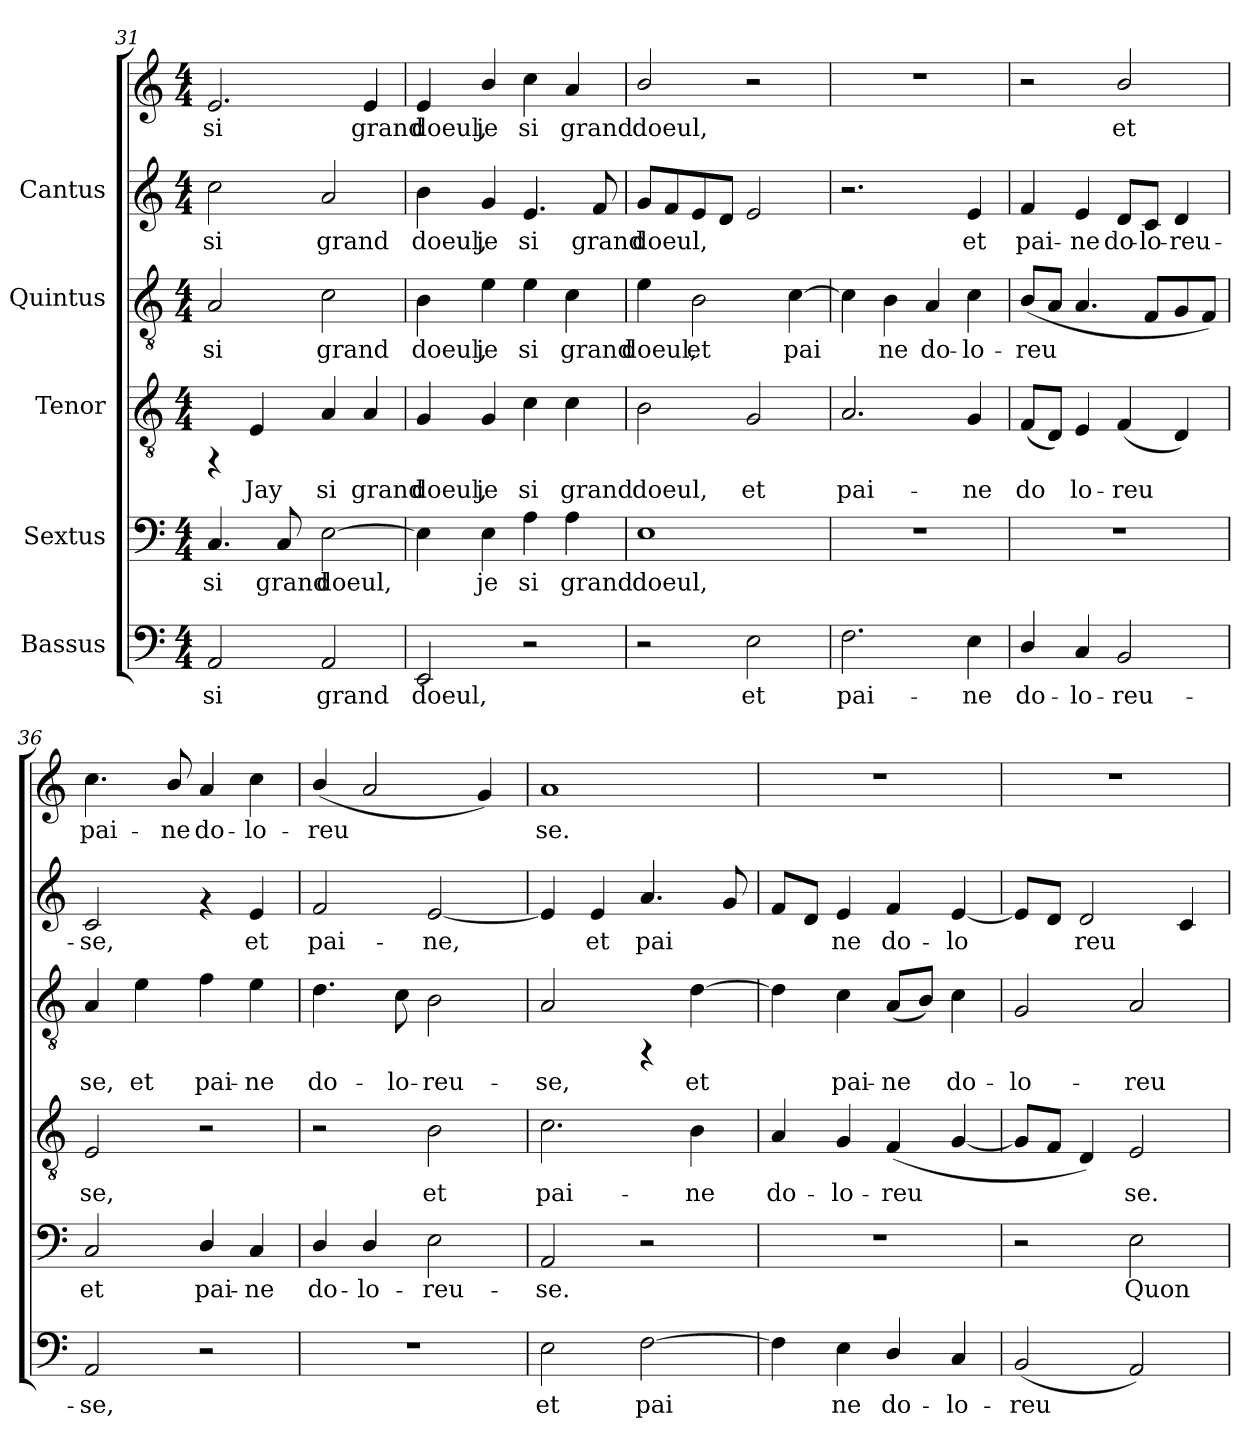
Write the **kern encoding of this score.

**kern	**text	**kern	**text	**kern	**text	**kern	**text	**kern	**text	**kern	**text
*part5	*part5	*part4	*part4	*part3	*part3	*part2	*part2	*part1	*part1	*part1	*part1
*staff6	*staff6	*staff5	*staff5	*staff4	*staff4	*staff3	*staff3	*staff2	*staff2	*staff1	*staff1
*I"Bassus	*	*I"Sextus	*	*I"Tenor	*	*I"Quintus	*	*I"Cantus	*	*	*
!!LO:PB:g=z
*clefF4	*	*clefF4	*	*clefGv2	*	*clefGv2	*	*clefG2	*	*clefG2	*
*M4/4	*	*M4/4	*	*M4/4	*	*M4/4	*	*M4/4	*	*M4/4	*
=31	=31	=31	=31	=31	=31	=31	=31	=31	=31	=31	=31
!	!LO:LY:b:cj	!	!LO:LY:b:cj	!	!	!	!LO:LY:b:cj	!	!LO:LY:b:cj	!	!LO:LY:b
2AA/	si	4.C/	si	4rFF	.	2A/	si	2cc\	si	2.e/	si
!	!	!	!	!	!LO:LY:b:cj	!	!	!	!	!	!
.	.	.	.	4E/	Jay	.	.	.	.	.	.
!	!	!	!LO:LY:b:cj	!	!	!	!	!	!	!	!
.	.	8C/	grand	.	.	.	.	.	.	.	.
!	!LO:LY:b:cj	!	!LO:LY:b:cj	!	!LO:LY:b:cj	!	!LO:LY:b:cj	!	!LO:LY:b:cj	!	!
2AA/	grand	[>2E\	doeul,	4A/	si	2c\	grand	2a/	grand	.	.
!	!	!	!	!	!LO:LY:b:cj	!	!	!	!	!	!LO:LY:b
.	.	.	.	4A/	grand	.	.	.	.	4e/	grand
=32	=32	=32	=32	=32	=32	=32	=32	=32	=32	=32	=32
!	!LO:LY:b:cj	!	!LO:LY:b:cj	!	!LO:LY:b:cj	!	!LO:LY:b:cj	!	!LO:LY:b:cj	!	!LO:LY:b
2EE/	doeul,	4E\]	.	4G/	doeul,	4B\	doeul,	4b\	doeul,	4e/	doeul,
!	!	!	!LO:LY:b:cj	!	!LO:LY:b:cj	!	!LO:LY:b:cj	!	!LO:LY:b:cj	!	!LO:LY:b
.	.	4E\	je	4G/	je	4e\	je	4g/	je	4b/	je
!	!	!	!LO:LY:b:cj	!	!LO:LY:b:cj	!	!LO:LY:b:cj	!	!LO:LY:b:cj	!	!LO:LY:b
2r	.	4A\	si	4c\	si	4e\	si	4.e/	si	4cc\	si
!	!	!	!LO:LY:b:cj	!	!LO:LY:b:cj	!	!LO:LY:b:cj	!	!	!	!LO:LY:b
.	.	4A\	grand	4c\	grand	4c\	grand	.	.	4a/	grand
!	!	!	!	!	!	!	!	!	!LO:LY:b:cj	!	!
.	.	.	.	.	.	.	.	8f/	grand	.	.
=33	=33	=33	=33	=33	=33	=33	=33	=33	=33	=33	=33
!	!	!	!LO:LY:b:cj	!	!LO:LY:b:cj	!	!LO:LY:b:cj	!	!LO:LY:b:cj	!	!LO:LY:b
2r	.	1E	doeul,	2B\	doeul,	4e\	doeul,	8g/L	doeul,	2b/	doeul,
!	!	!	!	!	!	!	!	!	!LO:LY:b:cj	!	!
.	.	.	.	.	.	.	.	8f/	.	.	.
!	!	!	!	!	!	!	!LO:LY:b:cj	!	!LO:LY:b:cj	!	!
.	.	.	.	.	.	2B\	et	8e/	.	.	.
!	!	!	!	!	!	!	!	!	!LO:LY:b:cj	!	!
.	.	.	.	.	.	.	.	8d/J	.	.	.
!	!LO:LY:b:cj	!	!	!	!LO:LY:b:cj	!	!	!	!LO:LY:b:cj	!	!
2E\	et	.	.	2G/	et	.	.	2e/	.	2r	.
!	!	!	!	!	!	!	!LO:LY:b:cj	!	!	!	!
.	.	.	.	.	.	[>4c\	pai-	.	.	.	.
=34	=34	=34	=34	=34	=34	=34	=34	=34	=34	=34	=34
!	!LO:LY:b:cj	!	!	!	!LO:LY:b:cj	!	!LO:LY:b:cj	!	!	!	!
2.F\	pai-	1r	.	2.A/	pai-	4c\]	-	2.r	.	1r	.
!	!	!	!	!	!	!	!LO:LY:b:cj	!	!	!	!
.	.	.	.	.	.	4B\	ne	.	.	.	.
!	!	!	!	!	!	!	!LO:LY:b:cj	!	!	!	!
.	.	.	.	.	.	4A/	do-	.	.	.	.
!	!LO:LY:b:cj	!	!	!	!LO:LY:b:cj	!	!LO:LY:b:cj	!	!LO:LY:b:cj	!	!
4E\	-ne	.	.	4G/	-ne	4c\	-lo-	4e/	et	.	.
!!LO:LB:g=z
=35	=35	=35	=35	=35	=35	=35	=35	=35	=35	=35	=35
!	!LO:LY:b:cj	!	!	!	!LO:LY:b:cj	!	!LO:LY:b:cj	!	!LO:LY:b:cj	!	!
4D/	do-	1r	.	(<8F/L	do-	(<8B/L	-reu-	4f/	pai-	2r	.
!	!	!	!	!	!LO:LY:b:cj	!	!LO:LY:b:cj	!	!	!	!
.	.	.	.	8D/J)	-	8A/J	--	.	.	.	.
!	!LO:LY:b:cj	!	!	!	!LO:LY:b:cj	!	!LO:LY:b:cj	!	!LO:LY:b:cj	!	!
4C/	-lo-	.	.	4E/	lo-	4.A/	--	4e/	-ne	.	.
!	!LO:LY:b:cj	!	!	!	!LO:LY:b:cj	!	!	!	!LO:LY:b:cj	!	!LO:LY:b
2BB/	-reu-	.	.	(<4F/	-reu-	.	.	8d/L	do-	2b/	et
!	!	!	!	!	!	!	!LO:LY:b:cj	!	!LO:LY:b:cj	!	!
.	.	.	.	.	.	8F/L	--	8c/J	-lo-	.	.
!	!	!	!	!	!LO:LY:b:cj	!	!LO:LY:b:cj	!	!LO:LY:b:cj	!	!
.	.	.	.	4D/)	--	8G/	--	4d/	-reu-	.	.
!	!	!	!	!	!	!	!LO:LY:b:cj	!	!	!	!
.	.	.	.	.	.	8F/J)	--	.	.	.	.
=36	=36	=36	=36	=36	=36	=36	=36	=36	=36	=36	=36
!	!LO:LY:b:cj	!	!LO:LY:b:cj	!	!LO:LY:b:cj	!	!LO:LY:b:cj	!	!LO:LY:b:cj	!	!LO:LY:b
2AA/	-se,	2C/	et	2E/	-se,	4A/	-se,	2c/	-se,	4.cc\	-pai-
!	!	!	!	!	!	!	!LO:LY:b:cj	!	!	!	!
.	.	.	.	.	.	4e\	et	.	.	.	.
!	!	!	!	!	!	!	!	!	!	!	!LO:LY:b
.	.	.	.	.	.	.	.	.	.	8b/	-ne
!	!	!	!LO:LY:b:cj	!	!	!	!LO:LY:b:cj	!	!	!	!LO:LY:b
2r	.	4D/	pai-	2r	.	4f\	pai-	4rf	.	4a/	do-
!	!	!	!LO:LY:b:cj	!	!	!	!LO:LY:b:cj	!	!LO:LY:b:cj	!	!LO:LY:b
.	.	4C/	-ne	.	.	4e\	-ne	4e/	et	4cc\	-lo-
=37	=37	=37	=37	=37	=37	=37	=37	=37	=37	=37	=37
!	!	!	!LO:LY:b:cj	!	!	!	!LO:LY:b:cj	!	!LO:LY:b:cj	!	!LO:LY:b
1r	.	4D/	do-	2r	.	4.d\	do-	2f/	-pai-	(<4b/	reu-
!	!	!	!LO:LY:b:cj	!	!	!	!	!	!	!	!LO:LY:b
.	.	4D/	-lo-	.	.	.	.	.	.	2a/	--
!	!	!	!	!	!	!	!LO:LY:b:cj	!	!	!	!
.	.	.	.	.	.	8c\	-lo-	.	.	.	.
!	!	!	!LO:LY:b:cj	!	!LO:LY:b:cj	!	!LO:LY:b:cj	!	!LO:LY:b:cj	!	!
.	.	2E\	-reu-	2B\	et	2B\	-reu-	[<2e/	-ne,	.	.
!	!	!	!	!	!	!	!	!	!	!	!LO:LY:b
.	.	.	.	.	.	.	.	.	.	4g/)	--
=38	=38	=38	=38	=38	=38	=38	=38	=38	=38	=38	=38
!	!LO:LY:b:cj	!	!LO:LY:b:cj	!	!LO:LY:b:cj	!	!LO:LY:b:cj	!	!LO:LY:b:cj	!	!LO:LY:b
2E\	et	2AA/	-se.	2.c\	pai-	2A/	-se,	4e/]	.	1a	se.
!	!	!	!	!	!	!	!	!	!LO:LY:b:cj	!	!
.	.	.	.	.	.	.	.	4e/	et	.	.
!	!LO:LY:b:cj	!	!	!	!	!	!	!	!LO:LY:b:cj	!	!
[>2F\	pai-	2r	.	.	.	4rFF	.	4.a/	pai-	.	.
!	!	!	!	!	!LO:LY:b:cj	!	!LO:LY:b:cj	!	!	!	!
.	.	.	.	4B\	-ne	[>4d\	et	.	.	.	.
!	!	!	!	!	!	!	!	!	!LO:LY:b:cj	!	!
.	.	.	.	.	.	.	.	8g/	--	.	.
=39	=39	=39	=39	=39	=39	=39	=39	=39	=39	=39	=39
!	!LO:LY:b:cj	!	!	!	!LO:LY:b:cj	!	!LO:LY:b:cj	!	!LO:LY:b:cj	!	!
4F\]	-	1r	.	4A/	do-	4d\]	.	8f/L	-	1r	.
!	!	!	!	!	!	!	!	!	!LO:LY:b:cj	!	!
.	.	.	.	.	.	.	.	8d/J	.	.	.
!	!LO:LY:b:cj	!	!	!	!LO:LY:b:cj	!	!LO:LY:b:cj	!	!LO:LY:b:cj	!	!
4E\	ne	.	.	4G/	-lo-	4c\	pai-	4e/	ne	.	.
!	!LO:LY:b:cj	!	!	!	!LO:LY:b:cj	!	!LO:LY:b:cj	!	!LO:LY:b:cj	!	!
4D/	do-	.	.	(<4F/	-reu-	(<8A/L	-ne	4f/	do-	.	.
!	!	!	!	!	!	!	!LO:LY:b:cj	!	!	!	!
.	.	.	.	.	.	8B/J)	.	.	.	.	.
!	!LO:LY:b:cj	!	!	!	!LO:LY:b:cj	!	!LO:LY:b:cj	!	!LO:LY:b:cj	!	!
4C/	-lo-	.	.	[<4G/	--	4c\	do-	[<4e/	-lo-	.	.
!!LO:PB:g=z
=40	=40	=40	=40	=40	=40	=40	=40	=40	=40	=40	=40
!	!LO:LY:b:cj	!	!	!	!LO:LY:b:cj	!	!LO:LY:b:cj	!	!LO:LY:b:cj	!	!
(<2BB/	-reu-	2r	.	8G/L]	-	2G/	-lo-	8e/L]	-	1r	.
!	!	!	!	!	!LO:LY:b:cj	!	!	!	!LO:LY:b:cj	!	!
.	.	.	.	8F/J	.	.	.	8d/J	.	.	.
!	!	!	!	!	!LO:LY:b:cj	!	!	!	!LO:LY:b:cj	!	!
.	.	.	.	4D/)	.	.	.	2d/	reu-	.	.
!	!LO:LY:b:cj	!	!LO:LY:b:cj	!	!LO:LY:b:cj	!	!LO:LY:b:cj	!	!	!	!
2AA/)	--	2E\	Quon	2E/	se.	2A/	-reu-	.	.	.	.
!	!	!	!	!	!	!	!	!	!LO:LY:b:cj	!	!
.	.	.	.	.	.	.	.	4c/	--	.	.
=	=	=	=	=	=	=	=	=	=	=	=
*-	*-	*-	*-	*-	*-	*-	*-	*-	*-	*-	*-
